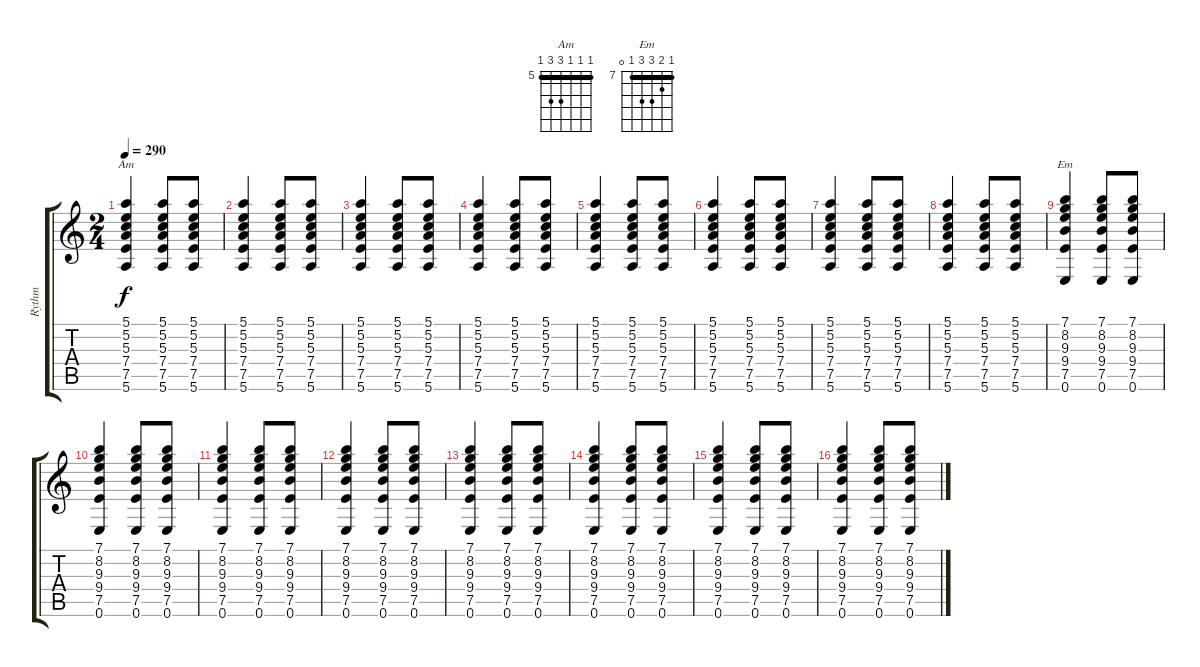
\track ("Rythm" "Rythm") {instrument acousticguitarsteel}
\staff {score tabs}
\tuning (E4 B3 G3 D3 A2 E2) {hide}
\chord ("Am" 5 5 5 7 7 5) {firstfret 5 barre 5}
\chord ("Em" 7 8 9 9 7 0) {firstfret 7 barre 7}
\ts (2 4)
\tempo 290
\clef g2
\ks c
(5.1 5.2 5.3 7.4 7.5 5.6).4{ch "Am" dy f} (5.1 5.2 5.3 7.4 7.5 5.6).8 (5.1 5.2 5.3 7.4 7.5 5.6).8 |
(5.1 5.2 5.3 7.4 7.5 5.6).4 (5.1 5.2 5.3 7.4 7.5 5.6).8 (5.1 5.2 5.3 7.4 7.5 5.6).8 |
(5.1 5.2 5.3 7.4 7.5 5.6).4 (5.1 5.2 5.3 7.4 7.5 5.6).8 (5.1 5.2 5.3 7.4 7.5 5.6).8 |
(5.1 5.2 5.3 7.4 7.5 5.6).4 (5.1 5.2 5.3 7.4 7.5 5.6).8 (5.1 5.2 5.3 7.4 7.5 5.6).8 |
(5.1 5.2 5.3 7.4 7.5 5.6).4 (5.1 5.2 5.3 7.4 7.5 5.6).8 (5.1 5.2 5.3 7.4 7.5 5.6).8 |
(5.1 5.2 5.3 7.4 7.5 5.6).4 (5.1 5.2 5.3 7.4 7.5 5.6).8 (5.1 5.2 5.3 7.4 7.5 5.6).8 |
(5.1 5.2 5.3 7.4 7.5 5.6).4 (5.1 5.2 5.3 7.4 7.5 5.6).8 (5.1 5.2 5.3 7.4 7.5 5.6).8 |
(5.1 5.2 5.3 7.4 7.5 5.6).4 (5.1 5.2 5.3 7.4 7.5 5.6).8 (5.1 5.2 5.3 7.4 7.5 5.6).8 |
(7.1 8.2 9.3 9.4 7.5 0.6).4{ch "Em"} (7.1 8.2 9.3 9.4 7.5 0.6).8 (7.1 8.2 9.3 9.4 7.5 0.6).8 |
(7.1 8.2 9.3 9.4 7.5 0.6).4 (7.1 8.2 9.3 9.4 7.5 0.6).8 (7.1 8.2 9.3 9.4 7.5 0.6).8 |
(7.1 8.2 9.3 9.4 7.5 0.6).4 (7.1 8.2 9.3 9.4 7.5 0.6).8 (7.1 8.2 9.3 9.4 7.5 0.6).8 |
(7.1 8.2 9.3 9.4 7.5 0.6).4 (7.1 8.2 9.3 9.4 7.5 0.6).8 (7.1 8.2 9.3 9.4 7.5 0.6).8 |
(7.1 8.2 9.3 9.4 7.5 0.6).4 (7.1 8.2 9.3 9.4 7.5 0.6).8 (7.1 8.2 9.3 9.4 7.5 0.6).8 |
(7.1 8.2 9.3 9.4 7.5 0.6).4 (7.1 8.2 9.3 9.4 7.5 0.6).8 (7.1 8.2 9.3 9.4 7.5 0.6).8 |
(7.1 8.2 9.3 9.4 7.5 0.6).4 (7.1 8.2 9.3 9.4 7.5 0.6).8 (7.1 8.2 9.3 9.4 7.5 0.6).8 |
(7.1 8.2 9.3 9.4 7.5 0.6).4 (7.1 8.2 9.3 9.4 7.5 0.6).8 (7.1 8.2 9.3 9.4 7.5 0.6).8
